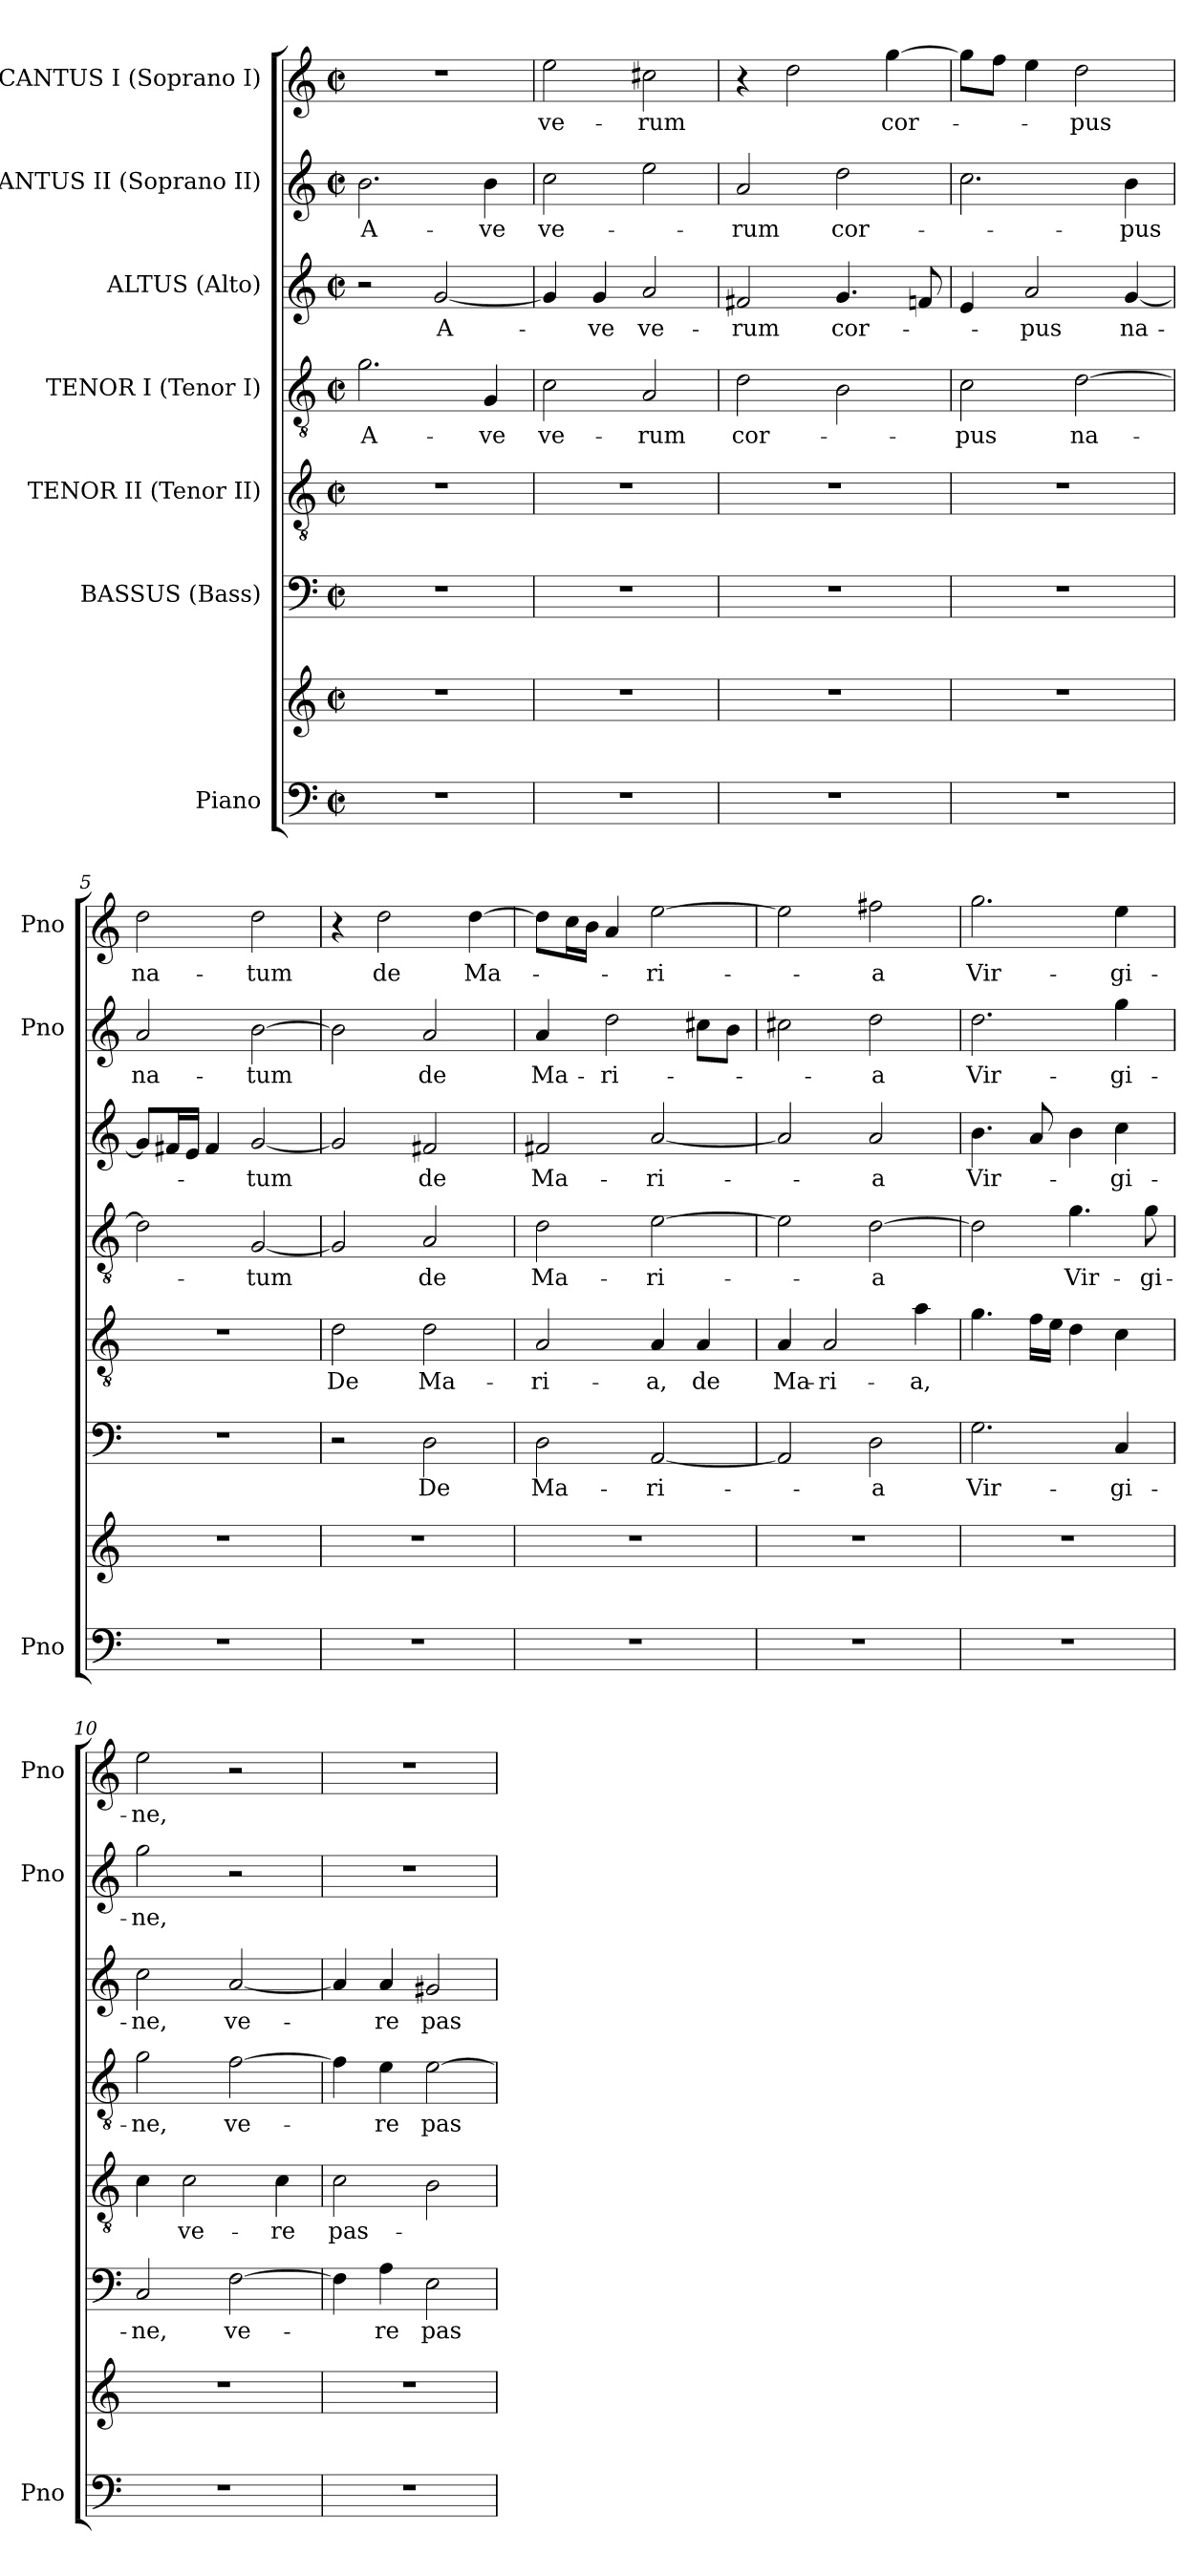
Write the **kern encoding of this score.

**kern	**kern	**kern	**text	**kern	**text	**kern	**text	**kern	**text	**kern	**text	**kern	**text
*part7	*part7	*part6	*part6	*part5	*part5	*part4	*part4	*part3	*part3	*part2	*part2	*part1	*part1
*staff8	*staff7	*staff6	*staff6	*staff5	*staff5	*staff4	*staff4	*staff3	*staff3	*staff2	*staff2	*staff1	*staff1
*I"Piano	*	*I"BASSUS (Bass)	*	*I"TENOR II (Tenor II)	*	*I"TENOR I (Tenor I)	*	*I"ALTUS (Alto)	*	*I"CANTUS II (Soprano II)	*	*I"CANTUS I (Soprano I)	*
*I'Pno	*	*	*	*	*	*	*	*	*	*I'Pno	*	*I'Pno	*
*clefF4	*clefG2	*clefF4	*	*clefGv2	*	*clefGv2	*	*clefG2	*	*clefG2	*	*clefG2	*
*k[]	*k[]	*k[]	*	*k[]	*	*k[]	*	*k[]	*	*k[]	*	*k[]	*
*C:	*C:	*C:	*	*C:	*	*C:	*	*C:	*	*C:	*	*C:	*
*M2/2	*M2/2	*M2/2	*	*M2/2	*	*M2/2	*	*M2/2	*	*M2/2	*	*M2/2	*
*met(c|)	*met(c|)	*met(c|)	*	*met(c|)	*	*met(c|)	*	*met(c|)	*	*met(c|)	*	*met(c|)	*
=1	=1	=1	=1	=1	=1	=1	=1	=1	=1	=1	=1	=1	=1
1r	1r	1r	.	1r	.	2.g\	A-	2r	.	2.b\	A-	1r	.
.	.	.	.	.	.	.	.	[2g/	A-	.	.	.	.
.	.	.	.	.	.	4G/	-ve	.	.	4b\	-ve	.	.
=2	=2	=2	=2	=2	=2	=2	=2	=2	=2	=2	=2	=2	=2
1r	1r	1r	.	1r	.	2c\	ve-	4g/]	.	2cc\	ve-	2ee\	ve-
.	.	.	.	.	.	.	.	4g/	-ve	.	.	.	.
.	.	.	.	.	.	2A/	-rum	2a/	ve-	2ee\	.	2cc#X\	-rum
=3	=3	=3	=3	=3	=3	=3	=3	=3	=3	=3	=3	=3	=3
1r	1r	1r	.	1r	.	2d\	cor-	2f#X/	-rum	2a/	-rum	4r	.
.	.	.	.	.	.	.	.	.	.	.	.	2dd\	.
.	.	.	.	.	.	2B\	.	4.g/	cor-	2dd\	cor-	.	.
.	.	.	.	.	.	.	.	.	.	.	.	[4gg\	cor-
.	.	.	.	.	.	.	.	8fn/	.	.	.	.	.
=4	=4	=4	=4	=4	=4	=4	=4	=4	=4	=4	=4	=4	=4
1r	1r	1r	.	1r	.	2c\	-pus	4e/	.	2.cc\	.	8gg\L]	.
.	.	.	.	.	.	.	.	.	.	.	.	8ff\J	.
.	.	.	.	.	.	.	.	2a/	-pus	.	.	4ee\	.
.	.	.	.	.	.	[2d\	na-	.	.	.	.	2dd\	-pus
.	.	.	.	.	.	.	.	[4g/	na-	4b\	-pus	.	.
=5	=5	=5	=5	=5	=5	=5	=5	=5	=5	=5	=5	=5	=5
1r	1r	1r	.	1r	.	2d\]	.	8g/L]	.	2a/	na-	2dd\	na-
.	.	.	.	.	.	.	.	16f#X/L	.	.	.	.	.
.	.	.	.	.	.	.	.	16e/JJ	.	.	.	.	.
.	.	.	.	.	.	.	.	4f#/	.	.	.	.	.
.	.	.	.	.	.	[2G/	-tum	[2g/	-tum	[2b\	-tum	2dd\	-tum
!!LO:LB:g=z
=6	=6	=6	=6	=6	=6	=6	=6	=6	=6	=6	=6	=6	=6
1r	1r	2r	.	2d\	De	2G/]	.	2g/]	.	2b\]	.	4r	.
.	.	.	.	.	.	.	.	.	.	.	.	2dd\	de
.	.	2D\	De	2d\	Ma-	2A/	de	2f#X/	de	2a/	de	.	.
.	.	.	.	.	.	.	.	.	.	.	.	[4dd\	Ma-
=7	=7	=7	=7	=7	=7	=7	=7	=7	=7	=7	=7	=7	=7
1r	1r	2D\	Ma-	2A/	-ri-	2d\	Ma-	2f#X/	Ma-	4a/	Ma-	8dd\L]	.
.	.	.	.	.	.	.	.	.	.	.	.	16cc\L	.
.	.	.	.	.	.	.	.	.	.	.	.	16b\JJ	.
.	.	.	.	.	.	.	.	.	.	2dd\	-ri-	4a/	.
.	.	[2AA/	-ri-	4A/	-a,	[2e\	-ri-	[2a/	-ri-	.	.	[2ee\	-ri-
.	.	.	.	4A/	de	.	.	.	.	8cc#X\L	.	.	.
.	.	.	.	.	.	.	.	.	.	8b\J	.	.	.
=8	=8	=8	=8	=8	=8	=8	=8	=8	=8	=8	=8	=8	=8
1r	1r	2AA/]	.	4A/	Ma-	2e\]	.	2a/]	.	2cc#X\	.	2ee\]	.
.	.	.	.	2A/	-ri-	.	.	.	.	.	.	.	.
.	.	2D\	-a	.	.	[2d\	-a	2a/	-a	2dd\	-a	2ff#X\	-a
.	.	.	.	4a\	-a,	.	.	.	.	.	.	.	.
=9	=9	=9	=9	=9	=9	=9	=9	=9	=9	=9	=9	=9	=9
1r	1r	2.G\	Vir-	4.g\	.	2d\]	.	4.b\	Vir-	2.dd\	Vir-	2.gg\	Vir-
.	.	.	.	16f\LL	.	.	.	8a/	.	.	.	.	.
.	.	.	.	16e\JJ	.	.	.	.	.	.	.	.	.
.	.	.	.	4d\	.	4.g\	Vir-	4b\	.	.	.	.	.
.	.	4C/	-gi-	4c\	.	.	.	4cc\	-gi-	4gg\	-gi-	4ee\	-gi-
.	.	.	.	.	.	8g\	-gi-	.	.	.	.	.	.
=10	=10	=10	=10	=10	=10	=10	=10	=10	=10	=10	=10	=10	=10
1r	1r	2C/	-ne,	4c\	.	2g\	-ne,	2cc\	-ne,	2gg\	-ne,	2ee\	-ne,
.	.	.	.	2c\	ve-	.	.	.	.	.	.	.	.
.	.	[2F\	ve-	.	.	[2f\	ve-	[2a/	ve-	2r	.	2r	.
.	.	.	.	4c\	-re	.	.	.	.	.	.	.	.
!!LO:PB:g=z
=11	=11	=11	=11	=11	=11	=11	=11	=11	=11	=11	=11	=11	=11
1r	1r	4F\]	-­	2c\	pas-	4f\]	-­	4a/]	-­	1r	.	1r	.
.	.	4A\	re	.	.	4e\	re	4a/	re	.	.	.	.
.	.	2E\	pas-	2B\	.	[2e\	pas-	2g#X/	pas-	.	.	.	.
=	=	=	=	=	=	=	=	=	=	=	=	=	=
*-	*-	*-	*-	*-	*-	*-	*-	*-	*-	*-	*-	*-	*-
